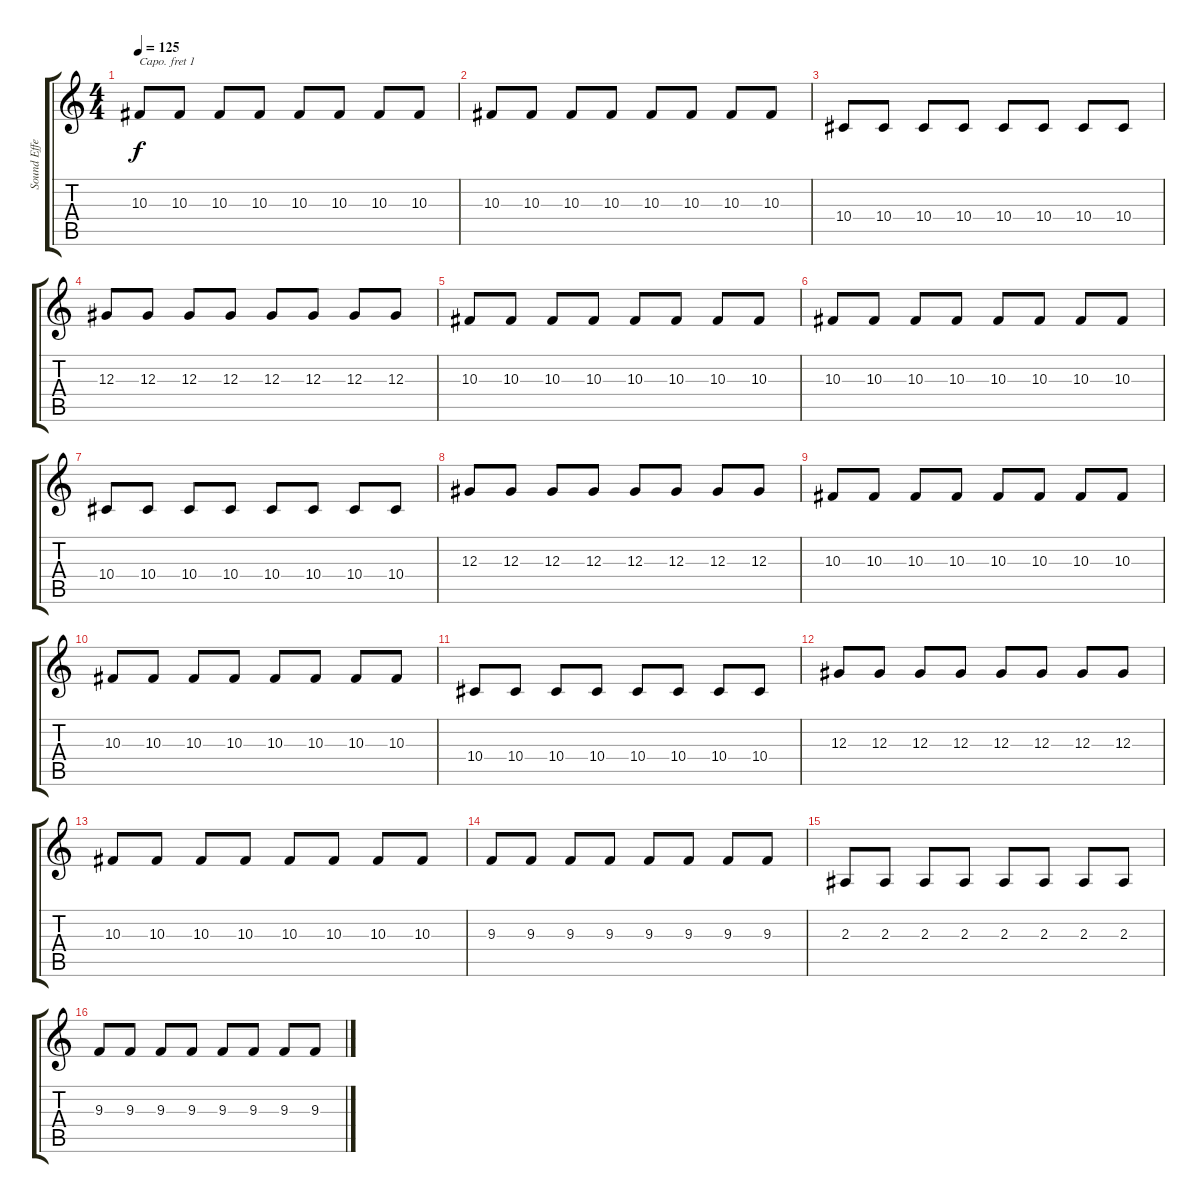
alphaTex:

\track ("Sound Effects" "Sound Effe") {instrument stringensemble1}
\staff {score tabs}
\capo 1
\tuning (E4 B3 G3 D3 A2 E2) {hide}
\ts (4 4)
\tempo 125
\clef g2
\ks c
10.3.8{dy f volume 13} 10.3.8 10.3.8 10.3.8 10.3.8 10.3.8 10.3.8 10.3.8 |
10.3.8 10.3.8 10.3.8 10.3.8 10.3.8 10.3.8 10.3.8 10.3.8 |
10.4.8 10.4.8 10.4.8 10.4.8 10.4.8 10.4.8 10.4.8 10.4.8 |
12.3.8 12.3.8 12.3.8 12.3.8 12.3.8 12.3.8 12.3.8 12.3.8 |
10.3.8 10.3.8 10.3.8 10.3.8 10.3.8 10.3.8 10.3.8 10.3.8 |
10.3.8 10.3.8 10.3.8 10.3.8 10.3.8 10.3.8 10.3.8 10.3.8 |
10.4.8 10.4.8 10.4.8 10.4.8 10.4.8 10.4.8 10.4.8 10.4.8 |
12.3.8 12.3.8 12.3.8 12.3.8 12.3.8 12.3.8 12.3.8 12.3.8 |
10.3.8 10.3.8 10.3.8 10.3.8 10.3.8 10.3.8 10.3.8 10.3.8 |
10.3.8 10.3.8 10.3.8 10.3.8 10.3.8 10.3.8 10.3.8 10.3.8 |
10.4.8 10.4.8 10.4.8 10.4.8 10.4.8 10.4.8 10.4.8 10.4.8 |
12.3.8 12.3.8 12.3.8 12.3.8 12.3.8 12.3.8 12.3.8 12.3.8 |
10.3.8 10.3.8 10.3.8 10.3.8 10.3.8 10.3.8 10.3.8 10.3.8 |
9.3.8 9.3.8 9.3.8 9.3.8 9.3.8 9.3.8 9.3.8 9.3.8 |
2.3.8 2.3.8 2.3.8 2.3.8 2.3.8 2.3.8 2.3.8 2.3.8 |
9.3.8 9.3.8 9.3.8 9.3.8 9.3.8 9.3.8 9.3.8 9.3.8
